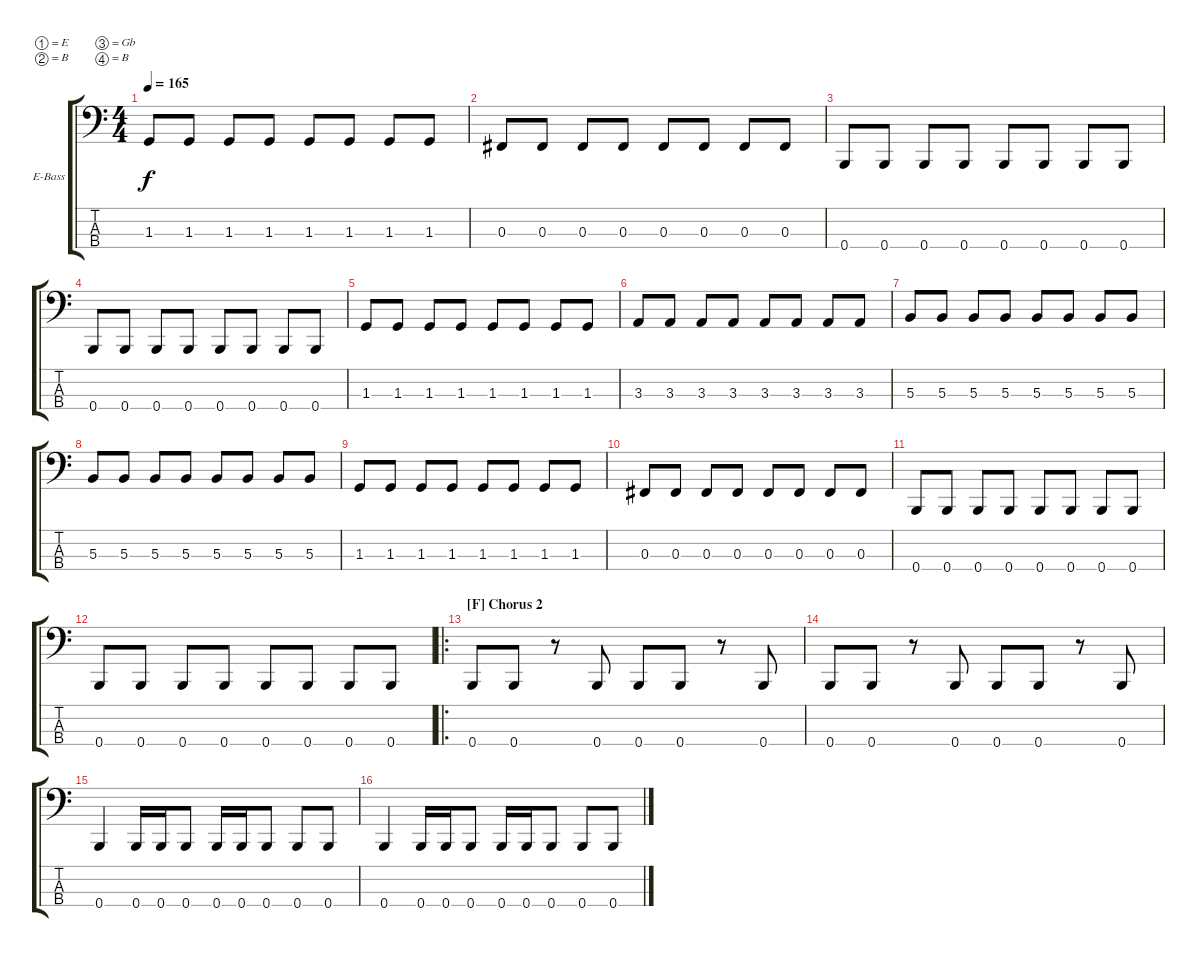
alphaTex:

\bracketExtendMode groupsimilarinstruments
\firstSystemTrackNameOrientation horizontal
\otherSystemsTrackNameOrientation horizontal
\track ("Electric Bass" "E-Bass") {instrument electricbassfinger}
\staff {score tabs}
\tuning (E2 B1 Gb1 B0)
\ts (4 4)
\tempo 165
\clef f4
\ks c
1.3.8{dy f} 1.3.8 1.3.8 1.3.8 1.3.8 1.3.8 1.3.8 1.3.8 |
0.3.8 0.3.8 0.3.8 0.3.8 0.3.8 0.3.8 0.3.8 0.3.8 |
0.4.8 0.4.8 0.4.8 0.4.8 0.4.8 0.4.8 0.4.8 0.4.8 |
0.4.8 0.4.8 0.4.8 0.4.8 0.4.8 0.4.8 0.4.8 0.4.8 |
1.3.8 1.3.8 1.3.8 1.3.8 1.3.8 1.3.8 1.3.8 1.3.8 |
3.3.8 3.3.8 3.3.8 3.3.8 3.3.8 3.3.8 3.3.8 3.3.8 |
5.3.8 5.3.8 5.3.8 5.3.8 5.3.8 5.3.8 5.3.8 5.3.8 |
5.3.8 5.3.8 5.3.8 5.3.8 5.3.8 5.3.8 5.3.8 5.3.8 |
1.3.8 1.3.8 1.3.8 1.3.8 1.3.8 1.3.8 1.3.8 1.3.8 |
0.3.8 0.3.8 0.3.8 0.3.8 0.3.8 0.3.8 0.3.8 0.3.8 |
0.4.8 0.4.8 0.4.8 0.4.8 0.4.8 0.4.8 0.4.8 0.4.8 |
0.4.8 0.4.8 0.4.8 0.4.8 0.4.8 0.4.8 0.4.8 0.4.8 |
\ro
\section ("F" "Chorus 2")
0.4.8 0.4.8 r.8 0.4.8 0.4.8 0.4.8 r.8 0.4.8 |
0.4.8 0.4.8 r.8 0.4.8 0.4.8 0.4.8 r.8 0.4.8 |
0.4.4 0.4.16 0.4.16 0.4.8 0.4.16 0.4.16 0.4.8 0.4.8 0.4.8 |
0.4.4 0.4.16 0.4.16 0.4.8 0.4.16 0.4.16 0.4.8 0.4.8 0.4.8
